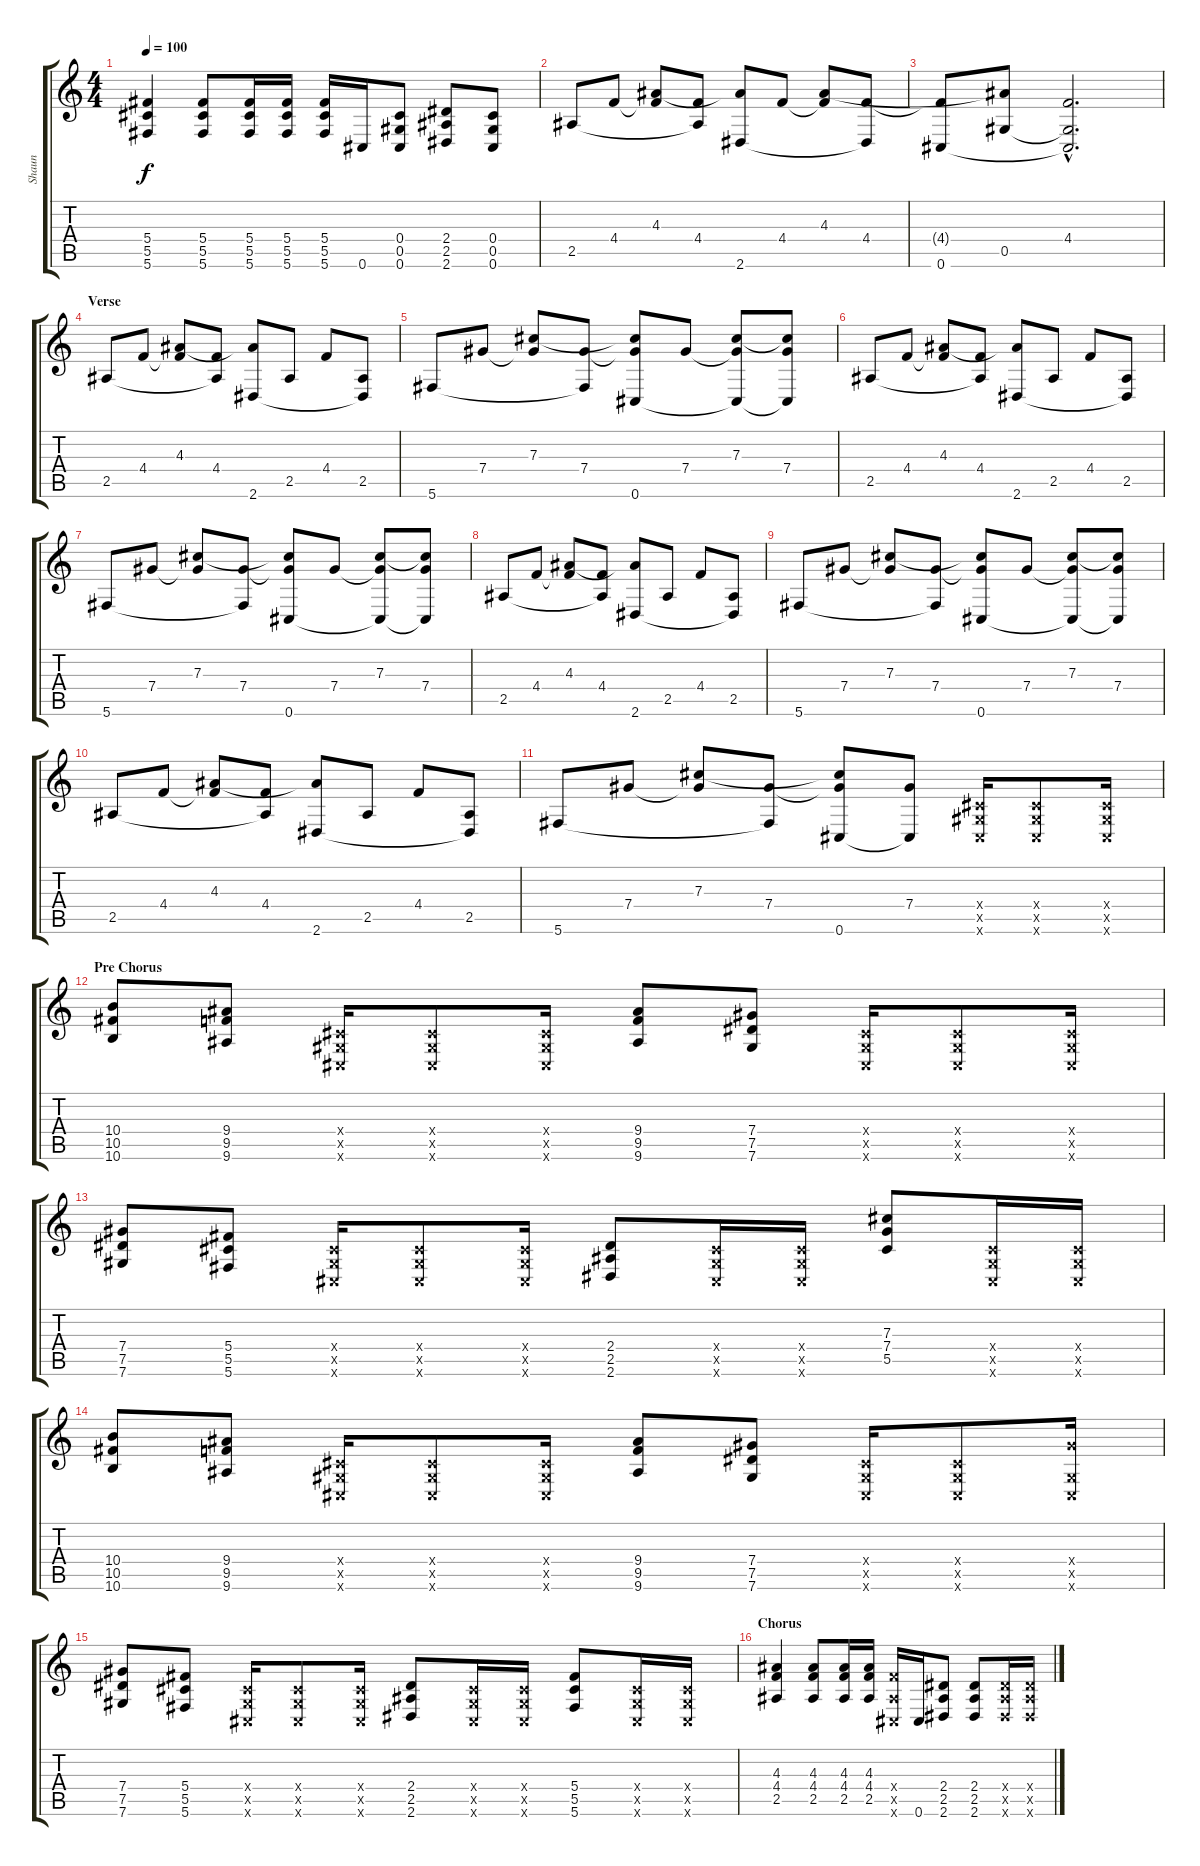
\track ("Shaun" "Shaun") {instrument distortionguitar}
\staff {score tabs}
\tuning (Eb4 Bb3 Gb3 Db3 Ab2 Db2) {hide}
\ts (4 4)
\tempo 100
\clef g2
\ks c
(5.4 5.5 5.6).4{dy f} (5.4 5.5 5.6).8 (5.4 5.5 5.6).16 (5.4 5.5 5.6).16 (5.4 5.5 5.6).16 0.6.16 (0.4 0.5 0.6).8 (2.4 2.5 2.6).8 (0.4 0.5 0.6).8 |
2.5.8{instrument electricguitarclean} 4.4.8 (4.3 4.4{t}).8 (4.4 2.5{t}).8 (4.3{t} 2.6).8 4.4.8 (4.3 4.4{t}).8 (4.4 2.6{t}).8 |
(4.4{t} 0.6).8 (4.3{t} 0.5).8 (4.4{hac} 0.5{hac t} 0.6{hac t}).2{d} |
\section ("" "Verse")
2.5.8{instrument electricguitarclean} 4.4.8 (4.3 4.4{t}).8 (4.4 2.5{t}).8 (4.3{t} 2.6).8 2.5.8 4.4.8 (2.5 2.6{t}).8 |
5.6.8 7.4.8 (7.3 7.4{t}).8 (7.4 5.6{t}).8 (7.3{t} 7.4{t} 0.6).8 7.4.8 (7.3 7.4{t} 0.6{t}).8 (7.3{t} 7.4 0.6{t}).8 |
2.5.8 4.4.8 (4.3 4.4{t}).8 (4.4 2.5{t}).8 (4.3{t} 2.6).8 2.5.8 4.4.8 (2.5 2.6{t}).8 |
5.6.8 7.4.8 (7.3 7.4{t}).8 (7.4 5.6{t}).8 (7.3{t} 7.4{t} 0.6).8 7.4.8 (7.3 7.4{t} 0.6{t}).8 (7.3{t} 7.4 0.6{t}).8 |
2.5.8 4.4.8 (4.3 4.4{t}).8 (4.4 2.5{t}).8 (4.3{t} 2.6).8 2.5.8 4.4.8 (2.5 2.6{t}).8 |
5.6.8 7.4.8 (7.3 7.4{t}).8 (7.4 5.6{t}).8 (7.3{t} 7.4{t} 0.6).8 7.4.8 (7.3 7.4{t} 0.6{t}).8 (7.3{t} 7.4 0.6{t}).8 |
2.5.8 4.4.8 (4.3 4.4{t}).8 (4.4 2.5{t}).8 (4.3{t} 2.6).8 2.5.8 4.4.8 (2.5 2.6{t}).8 |
5.6.8 7.4.8 (7.3 7.4{t}).8 (7.4 5.6{t}).8 (7.3{t} 7.4{t} 0.6).8 (7.4 0.6{t}).8 (0.4{x} 0.5{x} 0.6{x}).16{volume 15 instrument distortionguitar} (0.4{x} 0.5{x} 0.6{x}).8 (0.4{x} 0.5{x} 0.6{x}).16 |
\section ("" "Pre Chorus")
(10.4 10.5 10.6).8 (9.4 9.5 9.6).8 (0.4{x} 0.5{x} 0.6{x}).16 (0.4{x} 0.5{x} 0.6{x}).8 (0.4{x} 0.5{x} 0.6{x}).16 (9.4 9.5 9.6).8 (7.4 7.5 7.6).8 (0.4{x} 0.5{x} 0.6{x}).16 (0.4{x} 0.5{x} 0.6{x}).8 (0.4{x} 0.5{x} 0.6{x}).16 |
(7.4 7.5 7.6).8 (5.4 5.5 5.6).8 (0.4{x} 0.5{x} 0.6{x}).16 (0.4{x} 0.5{x} 0.6{x}).8 (0.4{x} 0.5{x} 0.6{x}).16 (2.4 2.5 2.6).8 (0.4{x} 0.5{x} 0.6{x}).16 (0.4{x} 0.5{x} 0.6{x}).16 (7.3 7.4 5.5).8 (0.4{x} 0.5{x} 0.6{x}).16 (0.4{x} 0.5{x} 0.6{x}).16 |
(10.4 10.5 10.6).8 (9.4 9.5 9.6).8 (0.4{x} 0.5{x} 0.6{x}).16 (0.4{x} 0.5{x} 0.6{x}).8 (0.4{x} 0.5{x} 0.6{x}).16 (9.4 9.5 9.6).8 (7.4 7.5 7.6).8 (0.4{x} 0.5{x} 0.6{x}).16 (0.4{x} 0.5{x} 0.6{x}).8 (7.4{x} 0.5{x} 0.6{x}).16 |
(7.4 7.5 7.6).8 (5.4 5.5 5.6).8 (0.4{x} 0.5{x} 0.6{x}).16 (0.4{x} 0.5{x} 0.6{x}).8 (0.4{x} 0.5{x} 0.6{x}).16 (2.4 2.5 2.6).8 (0.4{x} 0.5{x} 0.6{x}).16 (0.4{x} 0.5{x} 0.6{x}).16 (5.4 5.5 5.6).8 (0.4{x} 0.5{x} 0.6{x}).16 (0.4{x} 0.5{x} 0.6{x}).16 |
\section ("" "Chorus")
(4.3 4.4 2.5).4 (4.3 4.4 2.5).8 (4.3 4.4 2.5).16 (4.3 4.4 2.5).16 (4.4{x} 2.5{x} 0.6{x}).16 0.6.16 (2.4 2.5 2.6).8 (2.4 2.5 2.6).8 (2.4{x} 2.5{x} 2.6{x}).16 (2.4{x} 2.5{x} 2.6{x}).16
